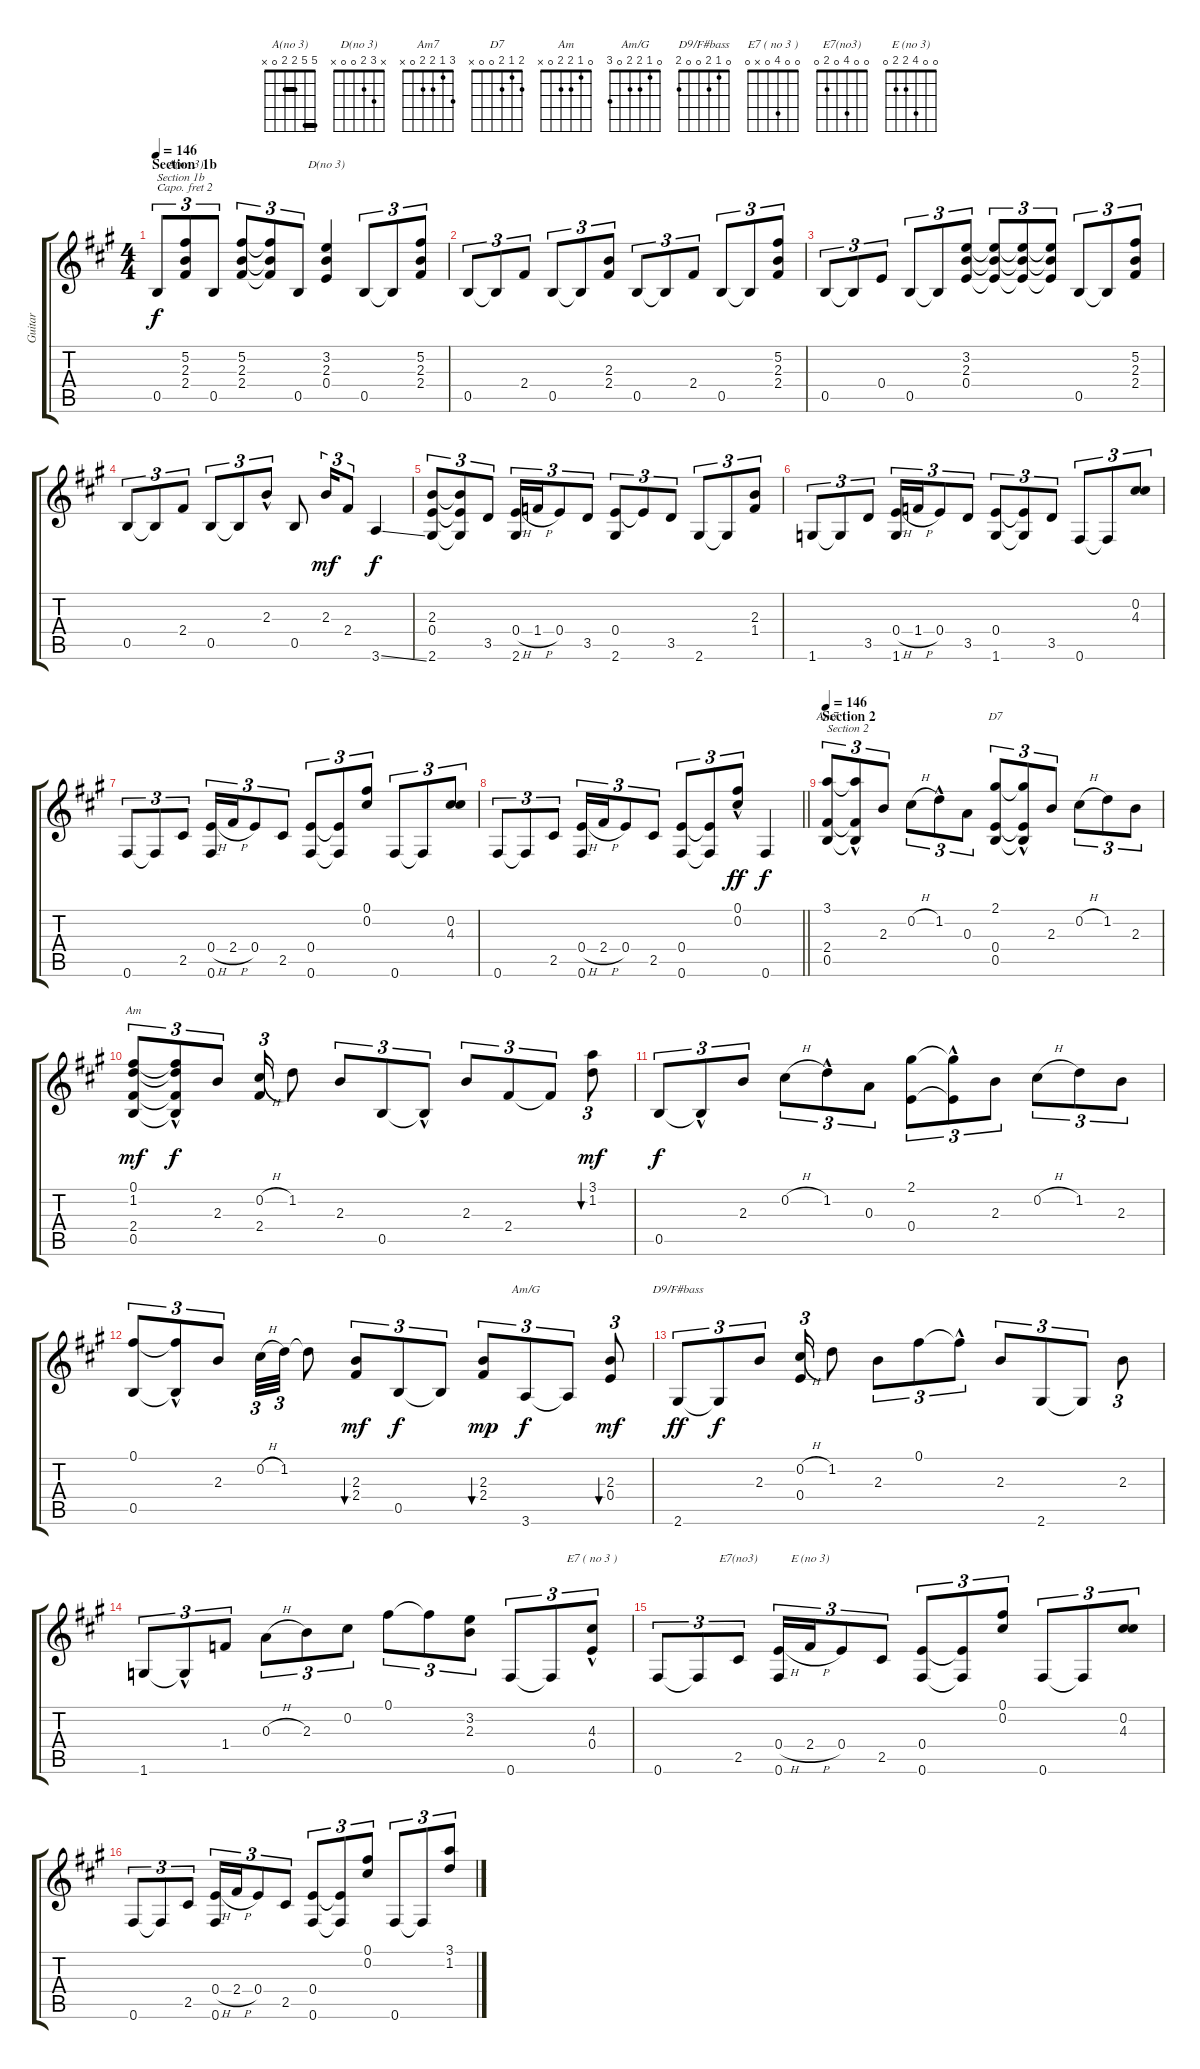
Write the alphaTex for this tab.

\track ("Guitar" "Guitar") {instrument acousticguitarnylon}
\staff {score tabs}
\capo 2
\tuning (E4 B3 G3 D3 A2 E2) {hide}
\chord ("A(no 3)" 5 5 2 2 0 x) {barre (2 5)}
\chord ("D(no 3)" x 3 2 0 0 x)
\chord ("Am7" 3 1 2 2 0 x)
\chord ("D7" 2 1 2 0 0 x)
\chord ("Am" 0 1 2 2 0 x)
\chord ("Am/G" 0 1 2 2 0 3)
\chord ("D9/F#bass" 0 1 2 0 0 2)
\chord ("E7 ( no 3 )" 0 0 4 0 x 0)
\chord ("E7(no3)" 0 0 4 0 2 0)
\chord ("E (no 3)" 0 0 4 2 2 0)
\ts (4 4)
\section ("" "Section  1b")
\tempo 146
\clef g2
\ks a
0.5.8{tu (3 2) txt "Section 1b" dy f} (5.2 2.3 2.4).8{tu (3 2) ch "A(no 3)"} 0.5.8{tu (3 2)} (5.2 2.3 2.4).8{tu (3 2)} (5.2{t} 2.3{t} 2.4{t}).8{tu (3 2)} 0.5.8{tu (3 2)} (3.2 2.3 0.4).4{ch "D(no 3)"} 0.5.8{tu (3 2)} 0.5{t}.8{tu (3 2)} (5.2 2.3 2.4).8{tu (3 2)} |
0.5.8{tu (3 2)} 0.5{t}.8{tu (3 2)} 2.4.8{tu (3 2)} 0.5.8{tu (3 2)} 0.5{t}.8{tu (3 2)} (2.3 2.4).8{tu (3 2)} 0.5.8{tu (3 2)} 0.5{t}.8{tu (3 2)} 2.4.8{tu (3 2)} 0.5.8{tu (3 2)} 0.5{t}.8{tu (3 2)} (5.2 2.3 2.4).8{tu (3 2)} |
0.5.8{tu (3 2)} 0.5{t}.8{tu (3 2)} 0.4.8{tu (3 2)} 0.5.8{tu (3 2)} 0.5{t}.8{tu (3 2)} (3.2 2.3 0.4).8{tu (3 2)} (3.2{t} 2.3{t} 0.4{t}).8{tu (3 2)} (3.2{t} 2.3{t} 0.4{t}).8{tu (3 2)} (3.2{t} 2.3{t} 0.4{t}).8{tu (3 2)} 0.5.8{tu (3 2)} 0.5{t}.8{tu (3 2)} (5.2 2.3 2.4).8{tu (3 2)} |
0.5.8{tu (3 2)} 0.5{t}.8{tu (3 2)} 2.4.8{tu (3 2)} 0.5.8{tu (3 2)} 0.5{t}.8{tu (3 2)} 2.3{hac}.8{tu (3 2)} 0.5.8 2.3.16{tu (3 2) dy mf} 2.4.8{tu (3 2)} 3.6{ss}.4{dy f} |
(2.3 0.4 2.6).8{tu (3 2)} (2.3{t} 0.4{t} 2.6{t}).8{tu (3 2)} 3.5.8{tu (3 2)} (0.4{h} 2.6).16{tu (3 2)} 1.4{h}.16{tu (3 2)} 0.4.8{tu (3 2)} 3.5.8{tu (3 2)} (0.4 2.6).8{tu (3 2)} 0.4{t}.8{tu (3 2)} 3.5.8{tu (3 2)} 2.6.8{tu (3 2)} 2.6{t}.8{tu (3 2)} (2.3 1.4).8{tu (3 2)} |
1.6.8{tu (3 2)} 1.6{t}.8{tu (3 2)} 3.5.8{tu (3 2)} (0.4{h} 1.6).16{tu (3 2)} 1.4{h}.16{tu (3 2)} 0.4.8{tu (3 2)} 3.5.8{tu (3 2)} (0.4 1.6).8{tu (3 2)} (0.4{t} 1.6{t}).8{tu (3 2)} 3.5.8{tu (3 2)} 0.6.8{tu (3 2)} 0.6{t}.8{tu (3 2)} (0.2 4.3).8{tu (3 2)} |
0.6.8{tu (3 2)} 0.6{t}.8{tu (3 2)} 2.5.8{tu (3 2)} (0.4{h} 0.6).16{tu (3 2)} 2.4{h}.16{tu (3 2)} 0.4.8{tu (3 2)} 2.5.8{tu (3 2)} (0.4 0.6).8{tu (3 2)} (0.4{t} 0.6{t}).8{tu (3 2)} (0.1 0.2).8{tu (3 2)} 0.6.8{tu (3 2)} 0.6{t}.8{tu (3 2)} (0.2 4.3).8{tu (3 2)} |
\barLineRight lightlight
0.6.8{tu (3 2)} 0.6{t}.8{tu (3 2)} 2.5.8{tu (3 2)} (0.4{h} 0.6).16{tu (3 2)} 2.4{h}.16{tu (3 2)} 0.4.8{tu (3 2)} 2.5.8{tu (3 2)} (0.4 0.6).8{tu (3 2)} (0.4{t} 0.6{t}).8{tu (3 2)} (0.1{hac} 0.2{hac}).8{tu (3 2) dy ff} 0.6.4{dy f} |
\section ("" "Section 2")
\tempo 146
(3.1 2.4 0.5).8{tu (3 2) ch "Am7" txt "Section 2"} (3.1{hac t} 2.4{hac t} 0.5{hac t}).8{tu (3 2)} 2.3.8{tu (3 2)} 0.2{h}.8{tu (3 2)} 1.2{hac}.8{tu (3 2)} 0.3.8{tu (3 2)} (2.1 0.4 0.5).8{tu (3 2) ch "D7"} (2.1{hac t} 0.4{hac t} 0.5{hac t}).8{tu (3 2)} 2.3.8{tu (3 2)} 0.2{h}.8{tu (3 2)} 1.2.8{tu (3 2)} 2.3.8{tu (3 2)} |
(0.1 1.2 2.4 0.5).8{tu (3 2) ch "Am" dy mf} (0.1{hac t} 1.2{t} 2.4{t} 0.5{hac t}).8{tu (3 2) dy f} 2.3.8{tu (3 2)} (0.2{h} 2.4).16{tu (3 2)} 1.2.8 2.3.8{tu (3 2)} 0.5.8{tu (3 2)} 0.5{hac t}.8{tu (3 2)} 2.3.8{tu (3 2)} 2.4.8{tu (3 2)} 2.4{t}.8{tu (3 2)} (3.1 1.2).8{tu (3 2) bu 30 dy mf} |
0.5.8{tu (3 2) dy f} 0.5{hac t}.8{tu (3 2)} 2.3.8{tu (3 2)} 0.2{h}.8{tu (3 2)} 1.2{hac}.8{tu (3 2)} 0.3.8{tu (3 2)} (2.1 0.4).8{tu (3 2)} (2.1{hac t} 0.4{hac t}).8{tu (3 2)} 2.3.8{tu (3 2)} 0.2{h}.8{tu (3 2)} 1.2.8{tu (3 2)} 2.3.8{tu (3 2)} |
(0.1 0.5).8{tu (3 2)} (0.1{t} 0.5{hac t}).8{tu (3 2)} 2.3.8{tu (3 2)} 0.2{h}.32{tu (3 2)} 1.2.32{tu (3 2)} 1.2{t}.8 (2.3 2.4).8{tu (3 2) bu 30 dy mf} 0.5.8{tu (3 2) dy f} 0.5{t}.8{tu (3 2)} (2.3 2.4).8{tu (3 2) bu 30 dy mp} 3.6.8{tu (3 2) ch "Am/G" dy f} 3.6{t}.8{tu (3 2)} (2.3 0.4).8{tu (3 2) bu 30 dy mf} |
2.6.8{tu (3 2) ch "D9/F#bass" dy ff} 2.6{t}.8{tu (3 2) dy f} 2.3.8{tu (3 2)} (0.2{h} 0.4).16{tu (3 2)} 1.2.8 2.3.8{tu (3 2)} 0.1.8{tu (3 2)} 0.1{hac t}.8{tu (3 2)} 2.3.8{tu (3 2)} 2.6.8{tu (3 2)} 2.6{t}.8{tu (3 2)} 2.3.8{tu (3 2)} |
1.6.8{tu (3 2)} 1.6{hac t}.8{tu (3 2)} 1.4.8{tu (3 2)} 0.3{h}.8{tu (3 2)} 2.3.8{tu (3 2)} 0.2.8{tu (3 2)} 0.1.8{tu (3 2)} 0.1{t}.8{tu (3 2)} (3.2 2.3).8{tu (3 2)} 0.6.8{tu (3 2)} 0.6{t}.8{tu (3 2)} (4.3{hac} 0.4{hac}).8{tu (3 2) ch "E7 ( no 3 )"} |
0.6.8{tu (3 2)} 0.6{t}.8{tu (3 2)} 2.5.8{tu (3 2) ch "E7(no3)"} (0.4{h} 0.6).16{tu (3 2)} 2.4{h}.16{tu (3 2) ch "E (no 3)"} 0.4.8{tu (3 2)} 2.5.8{tu (3 2)} (0.4 0.6).8{tu (3 2)} (0.4{t} 0.6{t}).8{tu (3 2)} (0.1 0.2).8{tu (3 2)} 0.6.8{tu (3 2)} 0.6{t}.8{tu (3 2)} (0.2 4.3).8{tu (3 2)} |
0.6.8{tu (3 2)} 0.6{t}.8{tu (3 2)} 2.5.8{tu (3 2)} (0.4{h} 0.6).16{tu (3 2)} 2.4{h}.16{tu (3 2)} 0.4.8{tu (3 2)} 2.5.8{tu (3 2)} (0.4 0.6).8{tu (3 2)} (0.4{t} 0.6{t}).8{tu (3 2)} (0.1 0.2).8{tu (3 2)} 0.6.8{tu (3 2)} 0.6{t}.8{tu (3 2)} (3.1 1.2).8{tu (3 2)}
